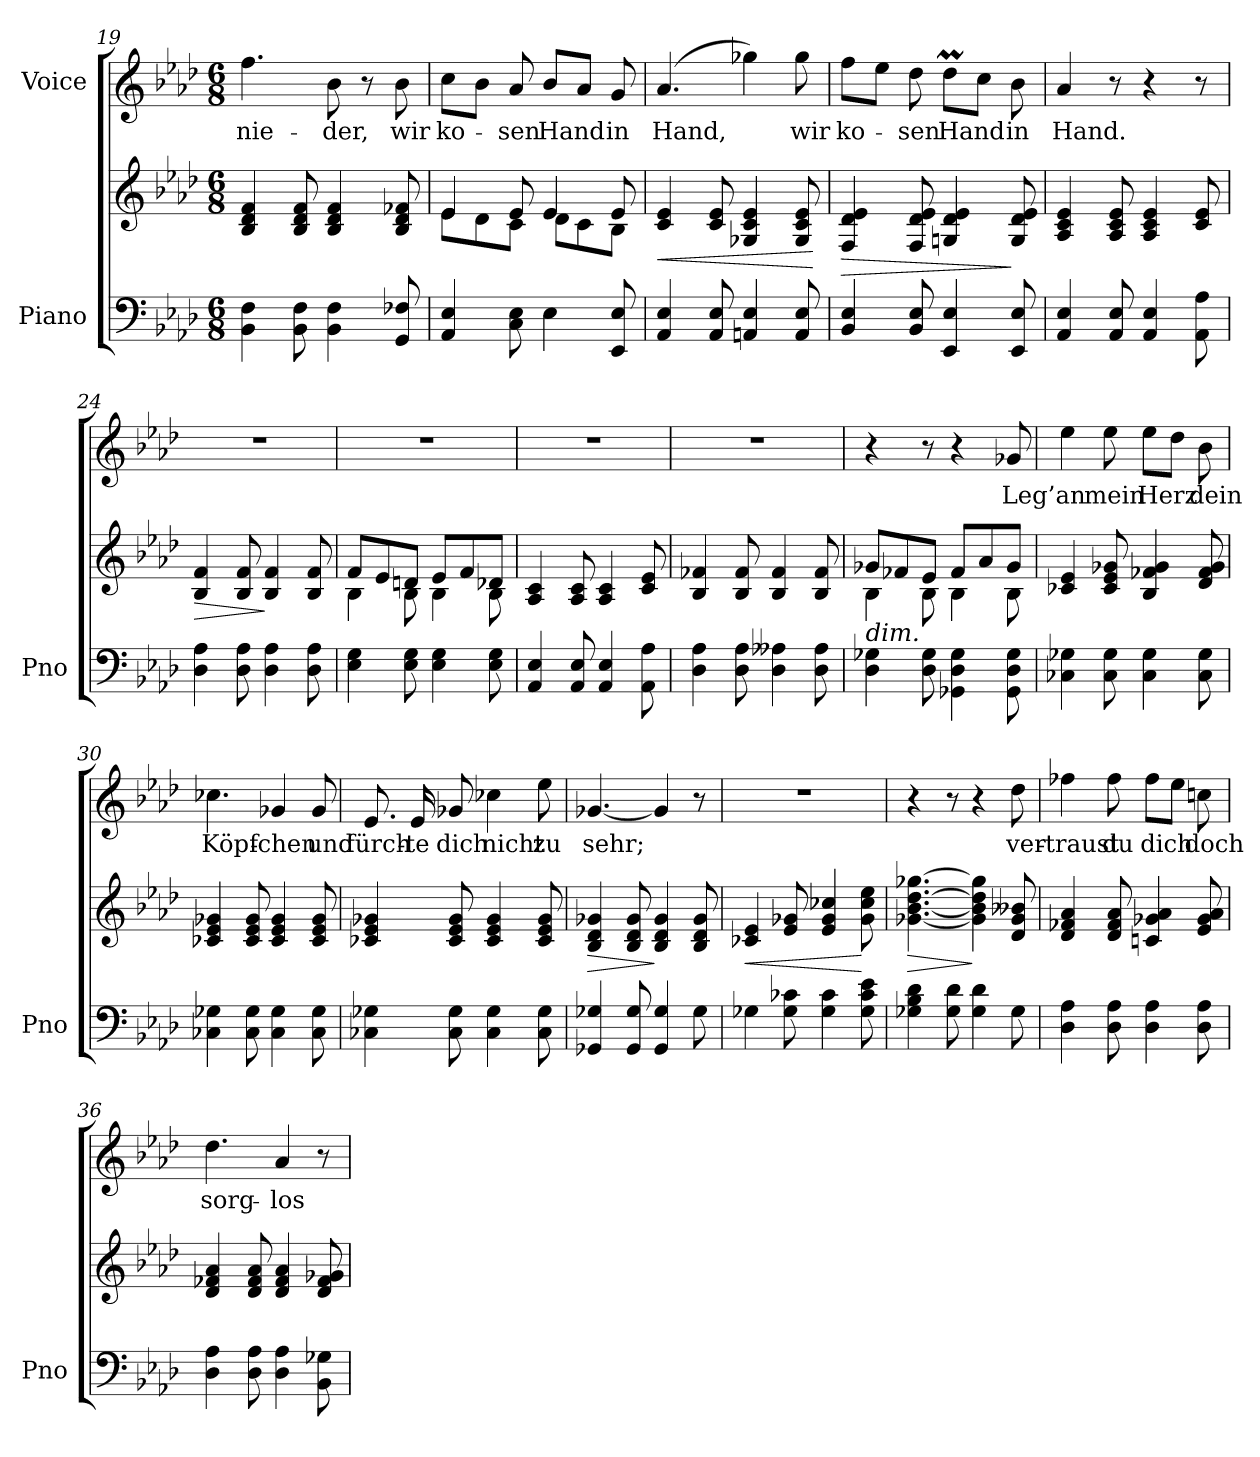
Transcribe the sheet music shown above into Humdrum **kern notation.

**kern	**kern	**dynam	**kern	**text
*part2	*part2	*part2	*part1	*part1
*staff3	*staff2	*staff2/3	*staff1	*staff1
*I"Piano	*	*	*I"Voice	*
*I'Pno	*	*	*	*
*clefF4	*clefG2	*	*clefG2	*
*k[b-e-a-d-]	*k[b-e-a-d-]	*	*k[b-e-a-d-]	*
*M6/8	*M6/8	*	*M6/8	*
=19	=19	=19	=19	=19
4BB-\ 4F\	4B-/ 4d-/ 4f/	.	4.ff\	nie-
8BB-\ 8F\	8B-/ 8d-/ 8f/	.	.	.
4BB-\ 4F\	4B-/ 4d-/ 4f/	.	8b-\	-der,
.	.	.	8r	.
8GG/ 8F-X/	8B-/ 8d-/ 8f-X/	.	8b-\	wir
=20	=20	=20	=20	=20
*	*^	*	*	*
4AA-/ 4E-/	4e-/	8e-\L	.	8cc\L	ko-
.	.	8d-\	.	8b-\J	.
8C\ 8E-\	8e-/	8c\J	.	8a-/	-sen
4E-\	4e-/	8d-\L	.	8b-/L	Hand
.	.	8c\	.	8a-/J	.
8EE-/ 8E-/	8e-/	8B-\J	.	8g/	in
=21	=21	=21	=21	=21	=21
!	!	!	!LO:HP:b	!	!
*	*v	*v	*	*	*
4AA-/ 4E-/	4c/ 4e-/	<	(4.a-/	Hand,
8AA-/ 8E-/	8c/ 8e-/	.	.	.
4AAn/ 4E-/	4G-X/ 4c/ 4e-/	.	4gg-X\)	.
8AA/ 8E-/	8G-/ 8c/ 8e-/	.	8gg-\	wir
.	.	[	.	.
=22	=22	=22	=22	=22
!	!	!LO:HP:b	!	!
4BB-/ 4E-/	4F/ 4d-/ 4e-/	>	8ff\L	ko-
.	.	.	8ee-\J	.
8BB-/ 8E-/	8F/ 8d-/ 8e-/	.	8dd-\	-sen
4EE-/ 4E-/	4Gn/ 4d-/ 4e-/	.	8dd-M\L	Hand
.	.	.	8cc\J	.
8EE-/ 8E-/	8G/ 8d-/ 8e-/	]	8b-\	in
=23	=23	=23	=23	=23
4AA-/ 4E-/	4A-/ 4c/ 4e-/	.	4a-/	Hand.
8AA-/ 8E-/	8A-/ 8c/ 8e-/	.	8r	.
4AA-/ 4E-/	4A-/ 4c/ 4e-/	.	4r	.
8AA-\ 8A-\	8c/ 8e-/	.	8r	.
=24	=24	=24	=24	=24
!	!	!LO:HP:b	!	!
4D-\ 4A-\	4B-/ 4f/	>	2.r	.
8D-\ 8A-\	8B-/ 8f/	.	.	.
4D-\ 4A-\	4B-/ 4f/	]	.	.
8D-\ 8A-\	8B-/ 8f/	.	.	.
=25	=25	=25	=25	=25
*	*^	*	*	*
4E-\ 4G\	8f/L	4B-\	.	2.r	.
.	8e-/	.	.	.	.
8E-\ 8G\	8dn/J	8B-\	.	.	.
4E-\ 4G\	8e-/L	4B-\	.	.	.
.	8f/	.	.	.	.
8E-\ 8G\	8d-X/J	8B-\	.	.	.
*	*v	*v	*	*	*
=26	=26	=26	=26	=26
4AA-/ 4E-/	4A-/ 4c/	.	2.r	.
8AA-/ 8E-/	8A-/ 8c/	.	.	.
4AA-/ 4E-/	4A-/ 4c/	.	.	.
8AA-\ 8A-\	8c/ 8e-/	.	.	.
=27	=27	=27	=27	=27
4D-\ 4A-\	4B-/ 4f-X/	.	2.r	.
8D-\ 8A-\	8B-/ 8f-/	.	.	.
4D-\ 4A--X\	4B-/ 4f-/	.	.	.
8D-\ 8A--\	8B-/ 8f-/	.	.	.
=28	=28	=28	=28	=28
*	*^	*	*	*
!	!LO:TX:b:i:t=dim.	!	!	!	!
4D-\ 4G-X\	8g-X/L	4B-\	.	4r	.
.	8f-X/	.	.	.	.
8D-\ 8G-\	8e-/J	8B-\	.	8r	.
4GG-X\ 4D-\ 4G-\	8f-/L	4B-\	.	4r	.
.	8a-/	.	.	.	.
8GG-\ 8D-\ 8G-\	8g-/J	8B-\	.	8g-X/	Leg’
*	*v	*v	*	*	*
=29	=29	=29	=29	=29
4C-X\ 4G-X\	4c-X/ 4e-/	.	4ee-\	an
8C-\ 8G-\	8c-/ 8e-/ 8g-X/	.	8ee-\	mein
4C-\ 4G-\	4B-/ 4f-X/ 4g-/	.	8ee-\L	Herz
.	.	.	8dd-\J	.
8C-\ 8G-\	8d-/ 8f-/ 8g-/	.	8b-\	dein
=30	=30	=30	=30	=30
4C-X\ 4G-X\	4c-X/ 4e-/ 4g-X/	.	4.cc-X\	Köpf-
8C-\ 8G-\	8c-/ 8e-/ 8g-/	.	.	.
4C-\ 4G-\	4c-/ 4e-/ 4g-/	.	4g-X/	-chen
8C-\ 8G-\	8c-/ 8e-/ 8g-/	.	8g-/	und
=31	=31	=31	=31	=31
4C-X\ 4G-X\	4c-X/ 4e-/ 4g-X/	.	8.e-/	fürch-
.	.	.	16e-/	-te
8C-\ 8G-\	8c-/ 8e-/ 8g-/	.	8g-X/	dich
4C-\ 4G-\	4c-/ 4e-/ 4g-/	.	4cc-X\	nicht
8C-\ 8G-\	8c-/ 8e-/ 8g-/	.	8ee-\	zu
=32	=32	=32	=32	=32
!	!	!LO:HP:b	!	!
4GG-X/ 4G-X/	4B-/ 4d-/ 4g-X/	>	[4.g-X/	sehr;
8GG-/ 8G-/	8B-/ 8d-/ 8g-/	.	.	.
4GG-/ 4G-/	4B-/ 4d-/ 4g-/	]	4g-/]	.
8G-\	8B-/ 8d-/ 8g-/	.	8r	.
=33	=33	=33	=33	=33
!	!	!LO:HP:b	!	!
4G-X\	4c-X/ 4e-/	<	2.r	.
8G-\ 8c-X\	8e-/ 8g-X/	.	.	.
4G-\ 4c-\	4e-/ 4g-/ 4cc-X/	.	.	.
8G-\ 8c-\ 8e-\	8g-\ 8cc-\ 8ee-\	[	.	.
=34	=34	=34	=34	=34
!	!	!LO:HP:b	!	!
4G-X\ 4B-\ 4d-\	[4.g-X\ [<4.b-\ [4.dd-\ [4.gg-X\	>	4r	.
8G-\ 8d-\	.	.	8r	.
4G-\ 4d-\	4g-\] 4b-\] 4dd-\] 4gg-\]	]	4r	.
8G-\	8d-/ 8g-/ 8b--X/	.	8dd-\	ver-
=35	=35	=35	=35	=35
4D-\ 4A-\	4d-/ 4f-X/ 4a-/	.	4ff-X\	-traust
8D-\ 8A-\	8d-/ 8f-/ 8a-/	.	8ff-\	du
4D-\ 4A-\	4cn/ 4g-X/ 4a-/	.	8ff-\L	dich
.	.	.	8ee-\J	.
8D-\ 8A-\	8e-/ 8g-/ 8a-/	.	8ccn\	doch
=36	=36	=36	=36	=36
4D-\ 4A-\	4d-/ 4f-X/ 4a-/	.	4.dd-\	sorg-
8D-\ 8A-\	8d-/ 8f-/ 8a-/	.	.	.
4D-\ 4A-\	4d-/ 4f-/ 4a-/	.	4a-/	-los
8BB-\ 8G-X\	8d-/ 8f-/ 8g-X/	.	8r	.
=	=	=	=	=
*-	*-	*-	*-	*-
